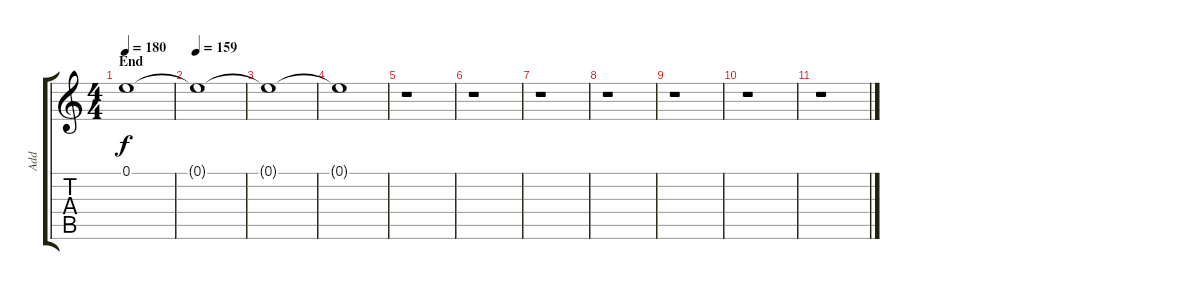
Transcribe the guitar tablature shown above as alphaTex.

\track ("Add" "Add") {instrument acousticguitarsteel}
\staff {score tabs}
\tuning (E4 B3 G3 D3 A2 E2) {hide}
\ts (4 4)
\section ("" "End")
\tempo 180
\clef g2
\ks c
0.1.1{dy f} |
\tempo 159
0.1{t}.1 |
0.1{t}.1 |
0.1{t}.1 |
r.1 |
r.1 |
r.1 |
r.1 |
r.1 |
r.1 |
r.1
